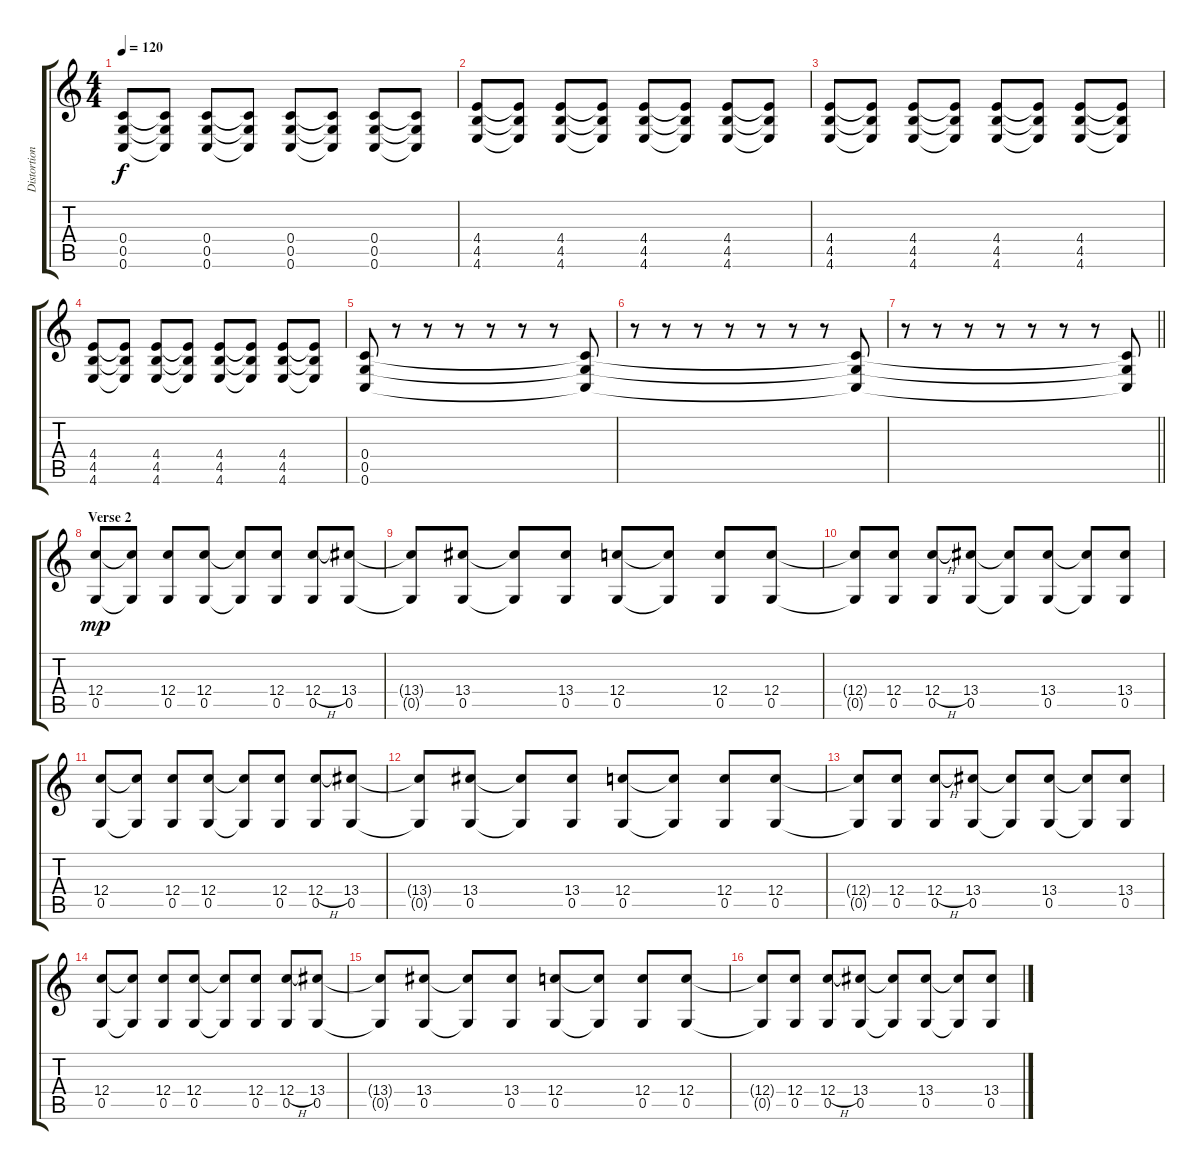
\track ("Distortion" "Distortion") {instrument distortionguitar}
\staff {score tabs}
\tuning (D4 A3 F3 C3 G2 C2) {hide}
\ts (4 4)
\tempo 120
\clef g2
\ks c
(0.4 0.5 0.6).8{dy f} (0.4{t} 0.5{t} 0.6{t}).8 (0.4 0.5 0.6).8 (0.4{t} 0.5{t} 0.6{t}).8 (0.4 0.5 0.6).8 (0.4{t} 0.5{t} 0.6{t}).8 (0.4 0.5 0.6).8 (0.4{t} 0.5{t} 0.6{t}).8 |
(4.4 4.5 4.6).8 (4.4{t} 4.5{t} 4.6{t}).8 (4.4 4.5 4.6).8 (4.4{t} 4.5{t} 4.6{t}).8 (4.4 4.5 4.6).8 (4.4{t} 4.5{t} 4.6{t}).8 (4.4 4.5 4.6).8 (4.4{t} 4.5{t} 4.6{t}).8 |
(4.4 4.5 4.6).8 (4.4{t} 4.5{t} 4.6{t}).8 (4.4 4.5 4.6).8 (4.4{t} 4.5{t} 4.6{t}).8 (4.4 4.5 4.6).8 (4.4{t} 4.5{t} 4.6{t}).8 (4.4 4.5 4.6).8 (4.4{t} 4.5{t} 4.6{t}).8 |
(4.4 4.5 4.6).8 (4.4{t} 4.5{t} 4.6{t}).8 (4.4 4.5 4.6).8 (4.4{t} 4.5{t} 4.6{t}).8 (4.4 4.5 4.6).8 (4.4{t} 4.5{t} 4.6{t}).8 (4.4 4.5 4.6).8 (4.4{t} 4.5{t} 4.6{t}).8 |
(0.4 0.5 0.6).8 r.8 r.8 r.8 r.8 r.8 r.8 (0.4{t} 0.5{t} 0.6{t}).8 |
r.8 r.8 r.8 r.8 r.8 r.8 r.8 (0.4{t} 0.5{t} 0.6{t}).8 |
\barLineRight lightlight
r.8 r.8 r.8 r.8 r.8 r.8 r.8 (0.4{t} 0.5{t} 0.6{t}).8 |
\section ("" "Verse 2")
(12.4 0.5).8{dy mp} (12.4{t} 0.5{t}).8 (12.4 0.5).8 (12.4 0.5).8 (12.4{t} 0.5{t}).8 (12.4 0.5).8 (12.4{h} 0.5).8 (13.4 0.5).8 |
(13.4{t} 0.5{t}).8 (13.4 0.5).8 (13.4{t} 0.5{t}).8 (13.4 0.5).8 (12.4 0.5).8 (12.4{t} 0.5{t}).8 (12.4 0.5).8 (12.4 0.5).8 |
(12.4{t} 0.5{t}).8 (12.4 0.5).8 (12.4{h} 0.5).8 (13.4 0.5).8 (13.4{t} 0.5{t}).8 (13.4 0.5).8 (13.4{t} 0.5{t}).8 (13.4 0.5).8 |
(12.4 0.5).8 (12.4{t} 0.5{t}).8 (12.4 0.5).8 (12.4 0.5).8 (12.4{t} 0.5{t}).8 (12.4 0.5).8 (12.4{h} 0.5).8 (13.4 0.5).8 |
(13.4{t} 0.5{t}).8 (13.4 0.5).8 (13.4{t} 0.5{t}).8 (13.4 0.5).8 (12.4 0.5).8 (12.4{t} 0.5{t}).8 (12.4 0.5).8 (12.4 0.5).8 |
(12.4{t} 0.5{t}).8 (12.4 0.5).8 (12.4{h} 0.5).8 (13.4 0.5).8 (13.4{t} 0.5{t}).8 (13.4 0.5).8 (13.4{t} 0.5{t}).8 (13.4 0.5).8 |
(12.4 0.5).8 (12.4{t} 0.5{t}).8 (12.4 0.5).8 (12.4 0.5).8 (12.4{t} 0.5{t}).8 (12.4 0.5).8 (12.4{h} 0.5).8 (13.4 0.5).8 |
(13.4{t} 0.5{t}).8 (13.4 0.5).8 (13.4{t} 0.5{t}).8 (13.4 0.5).8 (12.4 0.5).8 (12.4{t} 0.5{t}).8 (12.4 0.5).8 (12.4 0.5).8 |
(12.4{t} 0.5{t}).8 (12.4 0.5).8 (12.4{h} 0.5).8 (13.4 0.5).8 (13.4{t} 0.5{t}).8 (13.4 0.5).8 (13.4{t} 0.5{t}).8 (13.4 0.5).8
